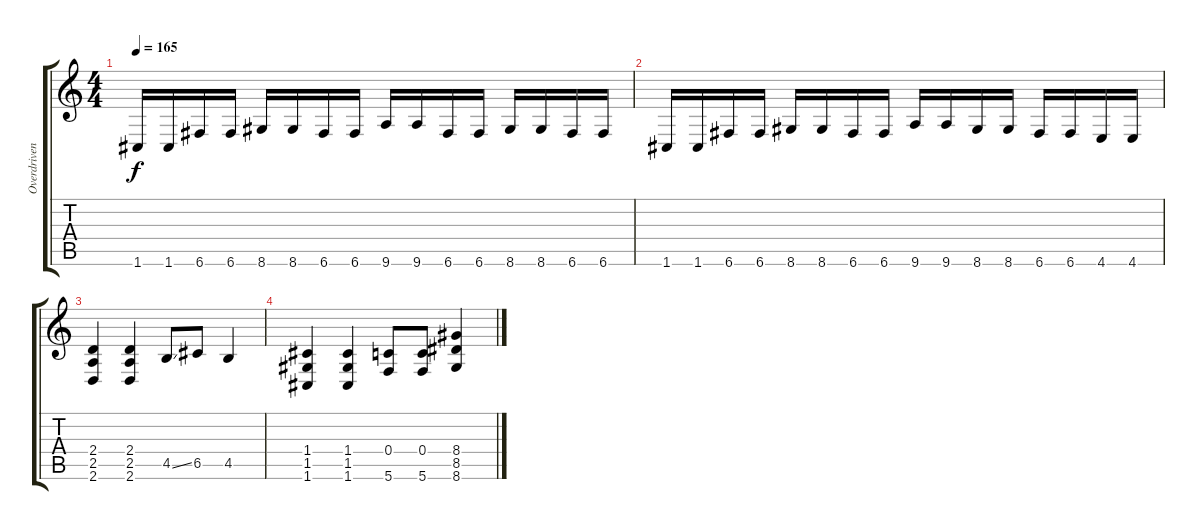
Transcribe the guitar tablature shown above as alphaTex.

\track ("Overdriven Guitar" "Overdriven") {instrument overdrivenguitar}
\staff {score tabs}
\tuning (D4 A3 F3 C3 G2 C2) {hide}
\ts (4 4)
\tempo 165
\clef g2
\ks c
1.6.16{dy f} 1.6.16 6.6.16 6.6.16 8.6.16 8.6.16 6.6.16 6.6.16 9.6.16 9.6.16 6.6.16 6.6.16 8.6.16 8.6.16 6.6.16 6.6.16 |
1.6.16 1.6.16 6.6.16 6.6.16 8.6.16 8.6.16 6.6.16 6.6.16 9.6.16 9.6.16 8.6.16 8.6.16 6.6.16 6.6.16 4.6.16 4.6.16 |
(2.4 2.5 2.6).4 (2.4 2.5 2.6).4 4.5{ss}.8 6.5.8 4.5.4 |
(1.4 1.5 1.6).4 (1.4 1.5 1.6).4 (0.4 5.6).8 (0.4 5.6).8 (8.4 8.5 8.6).4
